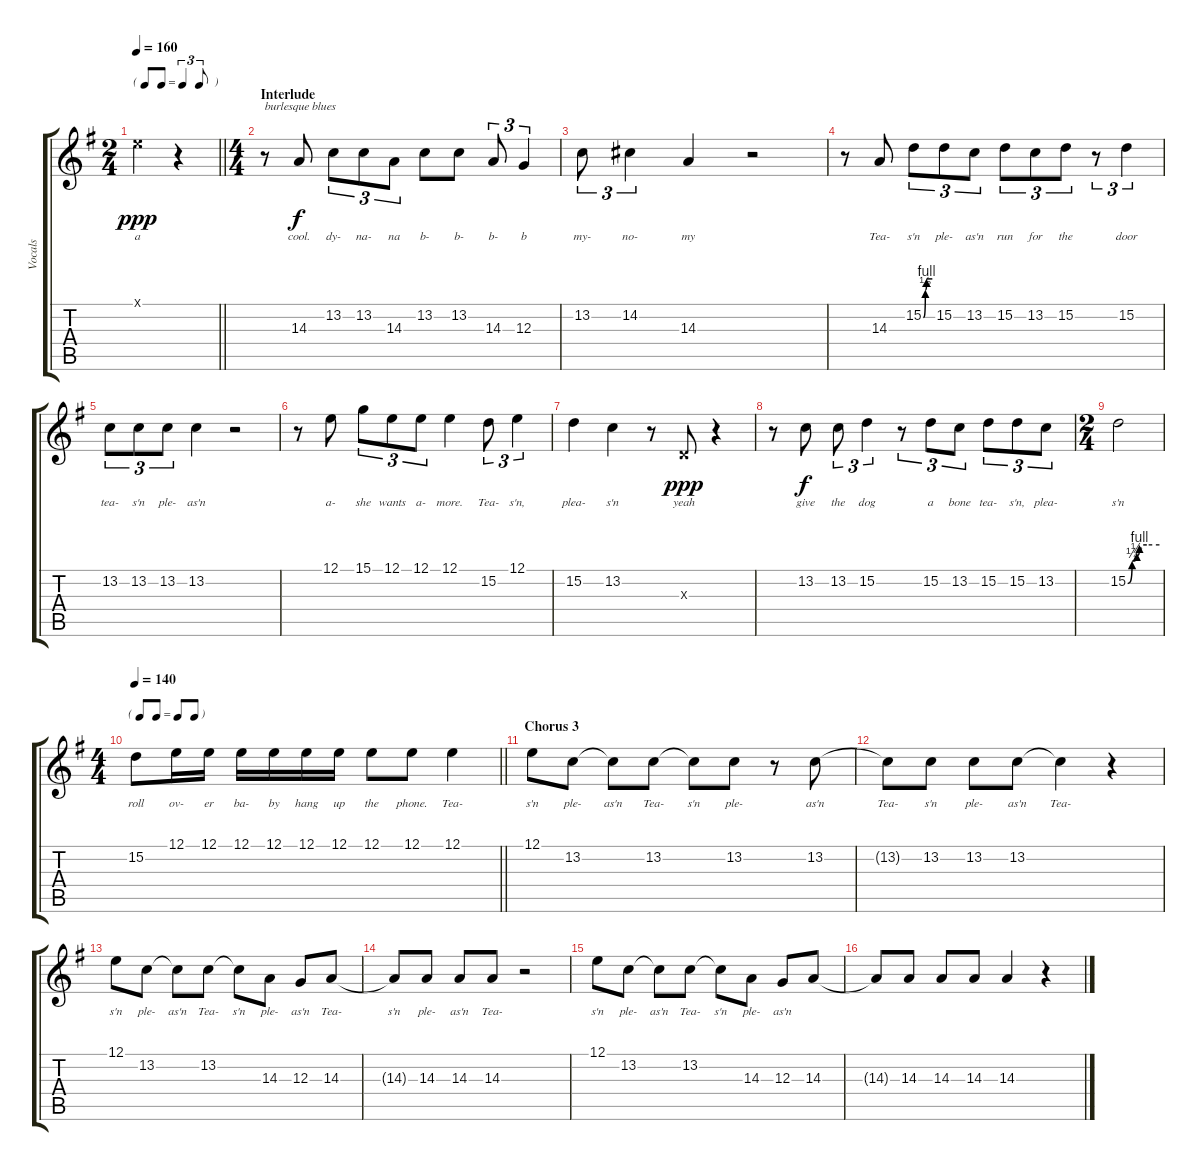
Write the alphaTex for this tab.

\track ("Vocals" "Vocals") {instrument lead2sawtooth}
\staff {score tabs}
\tuning (E4 B3 G3 D3 A2 E2) {hide}
\ts (2 4)
\tf triplet8th
\tempo 60
\tempo 160
\clef g2
\barLineRight lightlight
\ks g
12.1{x}.4{lyrics (0 "a") lyrics (1 "") lyrics (2 "") lyrics (3 "") lyrics (4 "") dy ppp} r.4 |
\ts (4 4)
\section ("" "Interlude")
r.8{txt "burlesque blues"} 14.3.8{lyrics (0 "cool.") lyrics (1 "") lyrics (2 "") lyrics (3 "") lyrics (4 "") dy f} 13.2.8{tu (3 2) lyrics (0 "dy-") lyrics (1 "") lyrics (2 "") lyrics (3 "") lyrics (4 "")} 13.2.8{tu (3 2) lyrics (0 "na-") lyrics (1 "") lyrics (2 "") lyrics (3 "") lyrics (4 "")} 14.3.8{tu (3 2) lyrics (0 "na") lyrics (1 "") lyrics (2 "") lyrics (3 "") lyrics (4 "")} 13.2.8{lyrics (0 "b-") lyrics (1 "") lyrics (2 "") lyrics (3 "") lyrics (4 "")} 13.2.8{lyrics (0 "b-") lyrics (1 "") lyrics (2 "") lyrics (3 "") lyrics (4 "")} 14.3.8{tu (3 2) lyrics (0 "b-") lyrics (1 "") lyrics (2 "") lyrics (3 "") lyrics (4 "")} 12.3.4{tu (3 2) lyrics (0 "b") lyrics (1 "") lyrics (2 "") lyrics (3 "") lyrics (4 "")} |
13.2.8{tu (3 2) lyrics (0 "my-") lyrics (1 "") lyrics (2 "") lyrics (3 "") lyrics (4 "")} 14.2.4{tu (3 2) lyrics (0 "no-") lyrics (1 "") lyrics (2 "") lyrics (3 "") lyrics (4 "")} 14.3.4{lyrics (0 "my") lyrics (1 "") lyrics (2 "") lyrics (3 "") lyrics (4 "")} r.2 |
r.8 14.3.8{lyrics (0 "Tea-") lyrics (1 "") lyrics (2 "") lyrics (3 "") lyrics (4 "")} 15.2{be (custom 0 0 13 2 21 4 60 4)}.8{tu (3 2) lyrics (0 "s'n") lyrics (1 "") lyrics (2 "") lyrics (3 "") lyrics (4 "")} 15.2.8{tu (3 2) lyrics (0 "ple-") lyrics (1 "") lyrics (2 "") lyrics (3 "") lyrics (4 "")} 13.2.8{tu (3 2) lyrics (0 "as'n") lyrics (1 "") lyrics (2 "") lyrics (3 "") lyrics (4 "")} 15.2.8{tu (3 2) lyrics (0 "run") lyrics (1 "") lyrics (2 "") lyrics (3 "") lyrics (4 "")} 13.2.8{tu (3 2) lyrics (0 "for") lyrics (1 "") lyrics (2 "") lyrics (3 "") lyrics (4 "")} 15.2.8{tu (3 2) lyrics (0 "the") lyrics (1 "") lyrics (2 "") lyrics (3 "") lyrics (4 "")} r.8{tu (3 2)} 15.2.4{tu (3 2) lyrics (0 "door") lyrics (1 "") lyrics (2 "") lyrics (3 "") lyrics (4 "")} |
13.2.8{tu (3 2) lyrics (0 "tea-") lyrics (1 "") lyrics (2 "") lyrics (3 "") lyrics (4 "")} 13.2.8{tu (3 2) lyrics (0 "s'n") lyrics (1 "") lyrics (2 "") lyrics (3 "") lyrics (4 "")} 13.2.8{tu (3 2) lyrics (0 "ple-") lyrics (1 "") lyrics (2 "") lyrics (3 "") lyrics (4 "")} 13.2.4{lyrics (0 "as'n") lyrics (1 "") lyrics (2 "") lyrics (3 "") lyrics (4 "")} r.2 |
r.8 12.1.8{lyrics (0 "a-") lyrics (1 "") lyrics (2 "") lyrics (3 "") lyrics (4 "")} 15.1.8{tu (3 2) lyrics (0 "she") lyrics (1 "") lyrics (2 "") lyrics (3 "") lyrics (4 "")} 12.1.8{tu (3 2) lyrics (0 "wants") lyrics (1 "") lyrics (2 "") lyrics (3 "") lyrics (4 "")} 12.1.8{tu (3 2) lyrics (0 "a-") lyrics (1 "") lyrics (2 "") lyrics (3 "") lyrics (4 "")} 12.1.4{lyrics (0 "more.") lyrics (1 "") lyrics (2 "") lyrics (3 "") lyrics (4 "")} 15.2.8{tu (3 2) lyrics (0 "Tea-") lyrics (1 "") lyrics (2 "") lyrics (3 "") lyrics (4 "")} 12.1.4{tu (3 2) lyrics (0 "s'n,") lyrics (1 "") lyrics (2 "") lyrics (3 "") lyrics (4 "")} |
15.2.4{lyrics (0 "plea-") lyrics (1 "") lyrics (2 "") lyrics (3 "") lyrics (4 "")} 13.2.4{lyrics (0 "s'n") lyrics (1 "") lyrics (2 "") lyrics (3 "") lyrics (4 "")} r.8 7.3{x}.8{lyrics (0 "yeah") lyrics (1 "") lyrics (2 "") lyrics (3 "") lyrics (4 "") dy ppp} r.4 |
r.8 13.2.8{lyrics (0 "give") lyrics (1 "") lyrics (2 "") lyrics (3 "") lyrics (4 "") dy f} 13.2.8{tu (3 2) lyrics (0 "the") lyrics (1 "") lyrics (2 "") lyrics (3 "") lyrics (4 "")} 15.2.4{tu (3 2) lyrics (0 "dog") lyrics (1 "") lyrics (2 "") lyrics (3 "") lyrics (4 "")} r.8{tu (3 2)} 15.2.8{tu (3 2) lyrics (0 "a") lyrics (1 "") lyrics (2 "") lyrics (3 "") lyrics (4 "")} 13.2.8{tu (3 2) lyrics (0 "bone") lyrics (1 "") lyrics (2 "") lyrics (3 "") lyrics (4 "")} 15.2.8{tu (3 2) lyrics (0 "tea-") lyrics (1 "") lyrics (2 "") lyrics (3 "") lyrics (4 "")} 15.2.8{tu (3 2) lyrics (0 "s'n,") lyrics (1 "") lyrics (2 "") lyrics (3 "") lyrics (4 "")} 13.2.8{tu (3 2) lyrics (0 "plea-") lyrics (1 "") lyrics (2 "") lyrics (3 "") lyrics (4 "")} |
\ts (2 4)
15.2{be (custom 0 0 8 1 17 2 22 4 36 4 60 4)}.2{lyrics (0 "s'n") lyrics (1 "") lyrics (2 "") lyrics (3 "") lyrics (4 "")} |
\ts (4 4)
\tf none
\tempo 140
\barLineRight lightlight
15.2.8{lyrics (0 "roll") lyrics (1 "") lyrics (2 "") lyrics (3 "") lyrics (4 "")} 12.1.16{lyrics (0 "ov-") lyrics (1 "") lyrics (2 "") lyrics (3 "") lyrics (4 "")} 12.1.16{lyrics (0 "er") lyrics (1 "") lyrics (2 "") lyrics (3 "") lyrics (4 "")} 12.1.16{lyrics (0 "ba-") lyrics (1 "") lyrics (2 "") lyrics (3 "") lyrics (4 "")} 12.1.16{lyrics (0 "by") lyrics (1 "") lyrics (2 "") lyrics (3 "") lyrics (4 "")} 12.1.16{lyrics (0 "hang") lyrics (1 "") lyrics (2 "") lyrics (3 "") lyrics (4 "")} 12.1.16{lyrics (0 "up") lyrics (1 "") lyrics (2 "") lyrics (3 "") lyrics (4 "")} 12.1.8{lyrics (0 "the") lyrics (1 "") lyrics (2 "") lyrics (3 "") lyrics (4 "")} 12.1.8{lyrics (0 "phone.") lyrics (1 "") lyrics (2 "") lyrics (3 "") lyrics (4 "")} 12.1.4{lyrics (0 "Tea-") lyrics (1 "") lyrics (2 "") lyrics (3 "") lyrics (4 "")} |
\section ("" "Chorus 3")
12.1.8{lyrics (0 "s'n") lyrics (1 "") lyrics (2 "") lyrics (3 "") lyrics (4 "")} 13.2.8{lyrics (0 "ple-") lyrics (1 "") lyrics (2 "") lyrics (3 "") lyrics (4 "")} 13.2{t}.8{lyrics (0 "as'n") lyrics (1 "") lyrics (2 "") lyrics (3 "") lyrics (4 "")} 13.2.8{lyrics (0 "Tea-") lyrics (1 "") lyrics (2 "") lyrics (3 "") lyrics (4 "")} 13.2{t}.8{lyrics (0 "s'n") lyrics (1 "") lyrics (2 "") lyrics (3 "") lyrics (4 "")} 13.2.8{lyrics (0 "ple-") lyrics (1 "") lyrics (2 "") lyrics (3 "") lyrics (4 "")} r.8 13.2.8{lyrics (0 "as'n") lyrics (1 "") lyrics (2 "") lyrics (3 "") lyrics (4 "")} |
13.2{t}.8{lyrics (0 "Tea-") lyrics (1 "") lyrics (2 "") lyrics (3 "") lyrics (4 "")} 13.2.8{lyrics (0 "s'n") lyrics (1 "") lyrics (2 "") lyrics (3 "") lyrics (4 "")} 13.2.8{lyrics (0 "ple-") lyrics (1 "") lyrics (2 "") lyrics (3 "") lyrics (4 "")} 13.2.8{lyrics (0 "as'n") lyrics (1 "") lyrics (2 "") lyrics (3 "") lyrics (4 "")} 13.2{t}.4{lyrics (0 "Tea-") lyrics (1 "") lyrics (2 "") lyrics (3 "") lyrics (4 "")} r.4 |
12.1.8{lyrics (0 "s'n") lyrics (1 "") lyrics (2 "") lyrics (3 "") lyrics (4 "")} 13.2.8{lyrics (0 "ple-") lyrics (1 "") lyrics (2 "") lyrics (3 "") lyrics (4 "")} 13.2{t}.8{lyrics (0 "as'n") lyrics (1 "") lyrics (2 "") lyrics (3 "") lyrics (4 "")} 13.2.8{lyrics (0 "Tea-") lyrics (1 "") lyrics (2 "") lyrics (3 "") lyrics (4 "")} 13.2{t}.8{lyrics (0 "s'n") lyrics (1 "") lyrics (2 "") lyrics (3 "") lyrics (4 "")} 14.3.8{lyrics (0 "ple-") lyrics (1 "") lyrics (2 "") lyrics (3 "") lyrics (4 "")} 12.3.8{lyrics (0 "as'n") lyrics (1 "") lyrics (2 "") lyrics (3 "") lyrics (4 "")} 14.3.8{lyrics (0 "Tea-") lyrics (1 "") lyrics (2 "") lyrics (3 "") lyrics (4 "")} |
14.3{t}.8{lyrics (0 "s'n") lyrics (1 "") lyrics (2 "") lyrics (3 "") lyrics (4 "")} 14.3.8{lyrics (0 "ple-") lyrics (1 "") lyrics (2 "") lyrics (3 "") lyrics (4 "")} 14.3.8{lyrics (0 "as'n") lyrics (1 "") lyrics (2 "") lyrics (3 "") lyrics (4 "")} 14.3.8{lyrics (0 "Tea-") lyrics (1 "") lyrics (2 "") lyrics (3 "") lyrics (4 "")} r.2 |
12.1.8{lyrics (0 "s'n") lyrics (1 "") lyrics (2 "") lyrics (3 "") lyrics (4 "")} 13.2.8{lyrics (0 "ple-") lyrics (1 "") lyrics (2 "") lyrics (3 "") lyrics (4 "")} 13.2{t}.8{lyrics (0 "as'n") lyrics (1 "") lyrics (2 "") lyrics (3 "") lyrics (4 "")} 13.2.8{lyrics (0 "Tea-") lyrics (1 "") lyrics (2 "") lyrics (3 "") lyrics (4 "")} 13.2{t}.8{lyrics (0 "s'n") lyrics (1 "") lyrics (2 "") lyrics (3 "") lyrics (4 "")} 14.3.8{lyrics (0 "ple-") lyrics (1 "") lyrics (2 "") lyrics (3 "") lyrics (4 "")} 12.3.8{lyrics (0 "as'n") lyrics (1 "") lyrics (2 "") lyrics (3 "") lyrics (4 "")} 14.3.8 |
14.3{t}.8 14.3.8 14.3.8 14.3.8 14.3.4 r.4
